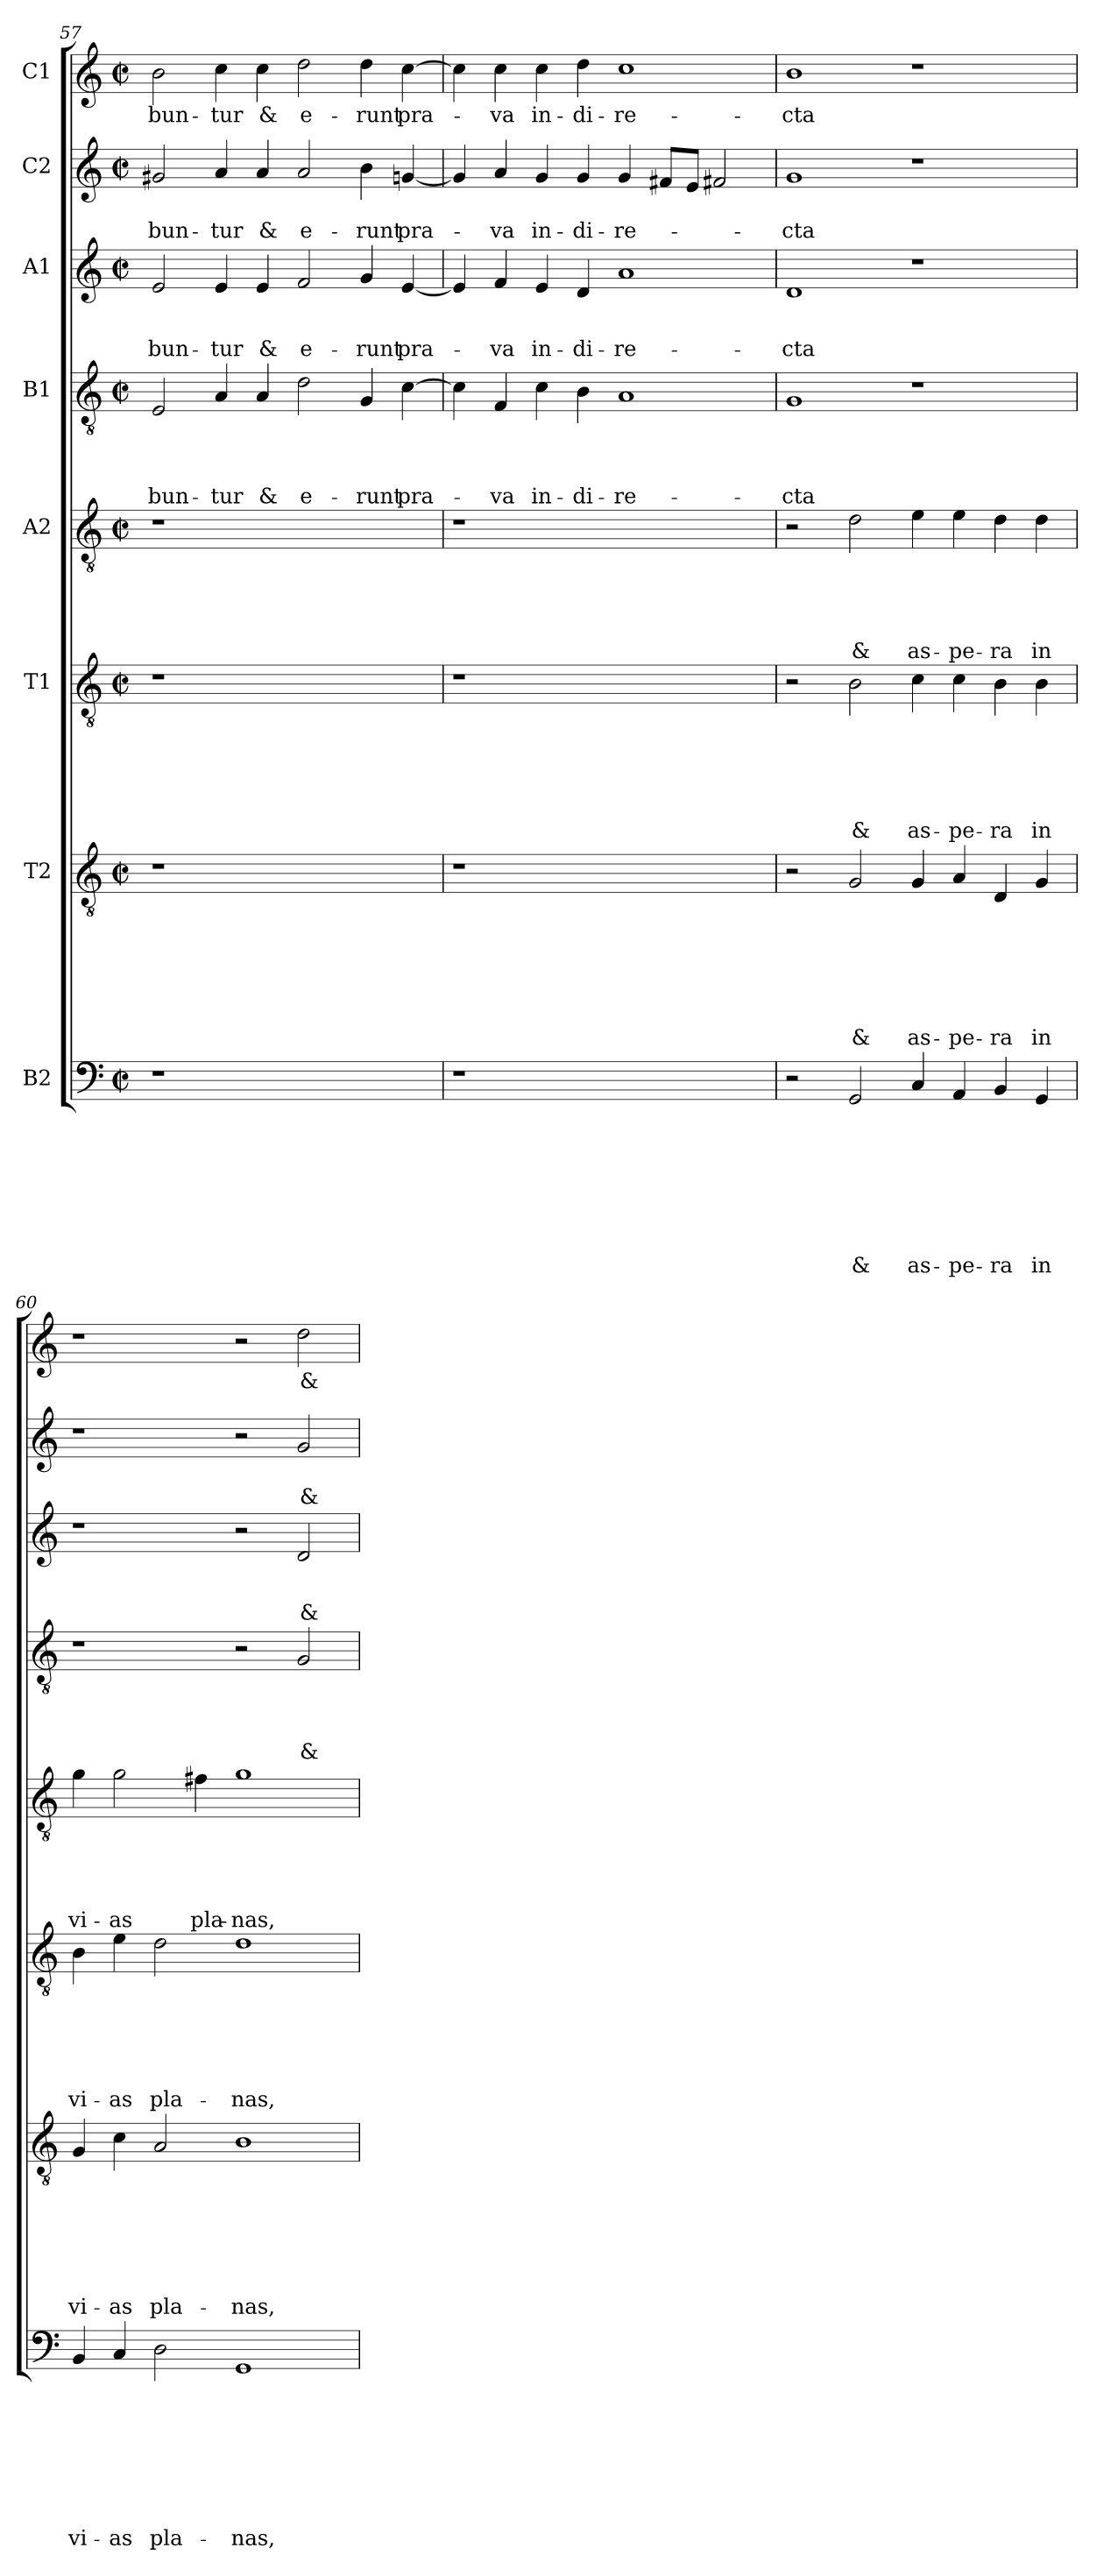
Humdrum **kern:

**kern	**text	**text	**text	**text	**text	**text	**text	**text	**kern	**text	**text	**text	**text	**text	**text	**text	**kern	**text	**text	**text	**text	**text	**text	**kern	**text	**text	**text	**text	**text	**kern	**text	**text	**text	**text	**kern	**text	**text	**text	**kern	**text	**text	**kern	**text
*part8	*part8	*part8	*part8	*part8	*part8	*part8	*part8	*part8	*part7	*part7	*part7	*part7	*part7	*part7	*part7	*part7	*part6	*part6	*part6	*part6	*part6	*part6	*part6	*part5	*part5	*part5	*part5	*part5	*part5	*part4	*part4	*part4	*part4	*part4	*part3	*part3	*part3	*part3	*part2	*part2	*part2	*part1	*part1
*staff8	*staff8	*staff8	*staff8	*staff8	*staff8	*staff8	*staff8	*staff8	*staff7	*staff7	*staff7	*staff7	*staff7	*staff7	*staff7	*staff7	*staff6	*staff6	*staff6	*staff6	*staff6	*staff6	*staff6	*staff5	*staff5	*staff5	*staff5	*staff5	*staff5	*staff4	*staff4	*staff4	*staff4	*staff4	*staff3	*staff3	*staff3	*staff3	*staff2	*staff2	*staff2	*staff1	*staff1
*I"B2	*	*	*	*	*	*	*	*	*I"T2	*	*	*	*	*	*	*	*I"T1	*	*	*	*	*	*	*I"A2	*	*	*	*	*	*I"B1	*	*	*	*	*I"A1	*	*	*	*I"C2	*	*	*I"C1	*
*clefF4	*	*	*	*	*	*	*	*	*clefGv2	*	*	*	*	*	*	*	*clefGv2	*	*	*	*	*	*	*clefGv2	*	*	*	*	*	*clefGv2	*	*	*	*	*clefG2	*	*	*	*clefG2	*	*	*clefG2	*
*k[]	*	*	*	*	*	*	*	*	*k[]	*	*	*	*	*	*	*	*k[]	*	*	*	*	*	*	*k[]	*	*	*	*	*	*k[]	*	*	*	*	*k[]	*	*	*	*k[]	*	*	*k[]	*
*C:	*	*	*	*	*	*	*	*	*C:	*	*	*	*	*	*	*	*C:	*	*	*	*	*	*	*C:	*	*	*	*	*	*C:	*	*	*	*	*C:	*	*	*	*C:	*	*	*C:	*
*M2/2	*	*	*	*	*	*	*	*	*M2/2	*	*	*	*	*	*	*	*M2/2	*	*	*	*	*	*	*M2/2	*	*	*	*	*	*M2/2	*	*	*	*	*M2/2	*	*	*	*M2/2	*	*	*M2/2	*
*met(c|)	*	*	*	*	*	*	*	*	*met(c|)	*	*	*	*	*	*	*	*met(c|)	*	*	*	*	*	*	*met(c|)	*	*	*	*	*	*met(c|)	*	*	*	*	*met(c|)	*	*	*	*met(c|)	*	*	*met(c|)	*
=57	=57	=57	=57	=57	=57	=57	=57	=57	=57	=57	=57	=57	=57	=57	=57	=57	=57	=57	=57	=57	=57	=57	=57	=57	=57	=57	=57	=57	=57	=57	=57	=57	=57	=57	=57	=57	=57	=57	=57	=57	=57	=57	=57
!	!	!	!	!	!	!	!	!	!	!	!	!	!	!	!	!	!	!	!	!	!	!	!	!	!	!	!	!	!	!	!	!	!	!LO:LY:b	!	!	!	!LO:LY:b	!	!	!LO:LY:b	!	!LO:LY:b
1r	.	.	.	.	.	.	.	.	1r	.	.	.	.	.	.	.	1r	.	.	.	.	.	.	1r	.	.	.	.	.	2E/	.	.	.	-bun-	2e/	.	.	-bun-	2g#X/	.	-bun-	2b\	-bun-
!	!	!	!	!	!	!	!	!	!	!	!	!	!	!	!	!	!	!	!	!	!	!	!	!	!	!	!	!	!	!	!	!	!	!LO:LY:b	!	!	!	!LO:LY:b	!	!	!LO:LY:b	!	!LO:LY:b
.	.	.	.	.	.	.	.	.	.	.	.	.	.	.	.	.	.	.	.	.	.	.	.	.	.	.	.	.	.	4A/	.	.	.	-tur	4e/	.	.	-tur	4a/	.	-tur	4cc\	-tur
!	!	!	!	!	!	!	!	!	!	!	!	!	!	!	!	!	!	!	!	!	!	!	!	!	!	!	!	!	!	!	!	!	!	!LO:LY:b	!	!	!	!LO:LY:b	!	!	!LO:LY:b	!	!LO:LY:b
.	.	.	.	.	.	.	.	.	.	.	.	.	.	.	.	.	.	.	.	.	.	.	.	.	.	.	.	.	.	4A/	.	.	.	&	4e/	.	.	&	4a/	.	&	4cc\	&
!	!	!	!	!	!	!	!	!	!	!	!	!	!	!	!	!	!	!	!	!	!	!	!	!	!	!	!	!	!	!	!	!	!	!LO:LY:b	!	!	!	!LO:LY:b	!	!	!LO:LY:b	!	!LO:LY:b
1ryy	.	.	.	.	.	.	.	.	1ryy	.	.	.	.	.	.	.	1ryy	.	.	.	.	.	.	1ryy	.	.	.	.	.	2d\	.	.	.	e-	2f/	.	.	e-	2a/	.	e-	2dd\	e-
!	!	!	!	!	!	!	!	!	!	!	!	!	!	!	!	!	!	!	!	!	!	!	!	!	!	!	!	!	!	!	!	!	!	!LO:LY:b	!	!	!	!LO:LY:b	!	!	!LO:LY:b	!	!LO:LY:b
.	.	.	.	.	.	.	.	.	.	.	.	.	.	.	.	.	.	.	.	.	.	.	.	.	.	.	.	.	.	4G/	.	.	.	-runt	4g/	.	.	-runt	4b\	.	-runt	4dd\	-runt
!	!	!	!	!	!	!	!	!	!	!	!	!	!	!	!	!	!	!	!	!	!	!	!	!	!	!	!	!	!	!	!	!	!	!LO:LY:b	!	!	!	!LO:LY:b	!	!	!LO:LY:b	!	!LO:LY:b
.	.	.	.	.	.	.	.	.	.	.	.	.	.	.	.	.	.	.	.	.	.	.	.	.	.	.	.	.	.	[4c\	.	.	.	pra-	[4e/	.	.	pra-	[4gn/	.	pra-	[4cc\	pra-
!!LO:PB:g=z
=58	=58	=58	=58	=58	=58	=58	=58	=58	=58	=58	=58	=58	=58	=58	=58	=58	=58	=58	=58	=58	=58	=58	=58	=58	=58	=58	=58	=58	=58	=58	=58	=58	=58	=58	=58	=58	=58	=58	=58	=58	=58	=58	=58
1r	.	.	.	.	.	.	.	.	1r	.	.	.	.	.	.	.	1r	.	.	.	.	.	.	1r	.	.	.	.	.	4c\]	.	.	.	.	4e/]	.	.	.	4g/]	.	.	4cc\]	.
!	!	!	!	!	!	!	!	!	!	!	!	!	!	!	!	!	!	!	!	!	!	!	!	!	!	!	!	!	!	!	!	!	!	!LO:LY:b	!	!	!	!LO:LY:b	!	!	!LO:LY:b	!	!LO:LY:b
.	.	.	.	.	.	.	.	.	.	.	.	.	.	.	.	.	.	.	.	.	.	.	.	.	.	.	.	.	.	4F/	.	.	.	-va	4f/	.	.	-va	4a/	.	-va	4cc\	-va
!	!	!	!	!	!	!	!	!	!	!	!	!	!	!	!	!	!	!	!	!	!	!	!	!	!	!	!	!	!	!	!	!	!	!LO:LY:b	!	!	!	!LO:LY:b	!	!	!LO:LY:b	!	!LO:LY:b
.	.	.	.	.	.	.	.	.	.	.	.	.	.	.	.	.	.	.	.	.	.	.	.	.	.	.	.	.	.	4c\	.	.	.	in-	4e/	.	.	in-	4g/	.	in-	4cc\	in-
!	!	!	!	!	!	!	!	!	!	!	!	!	!	!	!	!	!	!	!	!	!	!	!	!	!	!	!	!	!	!	!	!	!	!LO:LY:b	!	!	!	!LO:LY:b	!	!	!LO:LY:b	!	!LO:LY:b
.	.	.	.	.	.	.	.	.	.	.	.	.	.	.	.	.	.	.	.	.	.	.	.	.	.	.	.	.	.	4B\	.	.	.	-di-	4d/	.	.	-di-	4g/	.	-di-	4dd\	-di-
!	!	!	!	!	!	!	!	!	!	!	!	!	!	!	!	!	!	!	!	!	!	!	!	!	!	!	!	!	!	!	!	!	!	!LO:LY:b	!	!	!	!LO:LY:b	!	!	!LO:LY:b	!	!LO:LY:b
1ryy	.	.	.	.	.	.	.	.	1ryy	.	.	.	.	.	.	.	1ryy	.	.	.	.	.	.	1ryy	.	.	.	.	.	1A	.	.	.	-re-	1a	.	.	-re-	4g/	.	-re-	1cc	-re-
.	.	.	.	.	.	.	.	.	.	.	.	.	.	.	.	.	.	.	.	.	.	.	.	.	.	.	.	.	.	.	.	.	.	.	.	.	.	.	8f#/L	.	.	.	.
.	.	.	.	.	.	.	.	.	.	.	.	.	.	.	.	.	.	.	.	.	.	.	.	.	.	.	.	.	.	.	.	.	.	.	.	.	.	.	8e/J	.	.	.	.
.	.	.	.	.	.	.	.	.	.	.	.	.	.	.	.	.	.	.	.	.	.	.	.	.	.	.	.	.	.	.	.	.	.	.	.	.	.	.	2f#X/	.	.	.	.
=59	=59	=59	=59	=59	=59	=59	=59	=59	=59	=59	=59	=59	=59	=59	=59	=59	=59	=59	=59	=59	=59	=59	=59	=59	=59	=59	=59	=59	=59	=59	=59	=59	=59	=59	=59	=59	=59	=59	=59	=59	=59	=59	=59
!	!	!	!	!	!	!	!	!	!	!	!	!	!	!	!	!	!	!	!	!	!	!	!	!	!	!	!	!	!	!	!	!	!	!LO:LY:b	!	!	!	!LO:LY:b	!	!	!LO:LY:b	!	!LO:LY:b
2r	.	.	.	.	.	.	.	.	2r	.	.	.	.	.	.	.	2r	.	.	.	.	.	.	2r	.	.	.	.	.	1G	.	.	.	-cta	1d	.	.	-cta	1g	.	-cta	1b	-cta
!	!	!	!	!	!	!	!	!LO:LY:b	!	!	!	!	!	!	!	!LO:LY:b	!	!	!	!	!	!	!LO:LY:b	!	!	!	!	!	!LO:LY:b	!	!	!	!	!	!	!	!	!	!	!	!	!	!
2GG/	.	.	.	.	.	.	.	&	2G/	.	.	.	.	.	.	&	2B\	.	.	.	.	.	&	2d\	.	.	.	.	&	.	.	.	.	.	.	.	.	.	.	.	.	.	.
!	!	!	!	!	!	!	!	!LO:LY:b	!	!	!	!	!	!	!	!LO:LY:b	!	!	!	!	!	!	!LO:LY:b	!	!	!	!	!	!LO:LY:b	!	!	!	!	!	!	!	!	!	!	!	!	!	!
4C/	.	.	.	.	.	.	.	as-	4G/	.	.	.	.	.	.	as-	4c\	.	.	.	.	.	as-	4e\	.	.	.	.	as-	1r	.	.	.	.	1r	.	.	.	1r	.	.	1r	.
!	!	!	!	!	!	!	!	!LO:LY:b	!	!	!	!	!	!	!	!LO:LY:b	!	!	!	!	!	!	!LO:LY:b	!	!	!	!	!	!LO:LY:b	!	!	!	!	!	!	!	!	!	!	!	!	!	!
4AA/	.	.	.	.	.	.	.	-pe-	4A/	.	.	.	.	.	.	-pe-	4c\	.	.	.	.	.	-pe-	4e\	.	.	.	.	-pe-	.	.	.	.	.	.	.	.	.	.	.	.	.	.
!	!	!	!	!	!	!	!	!LO:LY:b	!	!	!	!	!	!	!	!LO:LY:b	!	!	!	!	!	!	!LO:LY:b	!	!	!	!	!	!LO:LY:b	!	!	!	!	!	!	!	!	!	!	!	!	!	!
4BB/	.	.	.	.	.	.	.	-ra	4D/	.	.	.	.	.	.	-ra	4B\	.	.	.	.	.	-ra	4d\	.	.	.	.	-ra	.	.	.	.	.	.	.	.	.	.	.	.	.	.
!	!	!	!	!	!	!	!	!LO:LY:b	!	!	!	!	!	!	!	!LO:LY:b	!	!	!	!	!	!	!LO:LY:b	!	!	!	!	!	!LO:LY:b	!	!	!	!	!	!	!	!	!	!	!	!	!	!
4GG/	.	.	.	.	.	.	.	in	4G/	.	.	.	.	.	.	in	4B\	.	.	.	.	.	in	4d\	.	.	.	.	in	.	.	.	.	.	.	.	.	.	.	.	.	.	.
=60	=60	=60	=60	=60	=60	=60	=60	=60	=60	=60	=60	=60	=60	=60	=60	=60	=60	=60	=60	=60	=60	=60	=60	=60	=60	=60	=60	=60	=60	=60	=60	=60	=60	=60	=60	=60	=60	=60	=60	=60	=60	=60	=60
!	!	!	!	!	!	!	!	!LO:LY:b	!	!	!	!	!	!	!	!LO:LY:b	!	!	!	!	!	!	!LO:LY:b	!	!	!	!	!	!LO:LY:b	!	!	!	!	!	!	!	!	!	!	!	!	!	!
4BB/	.	.	.	.	.	.	.	vi-	4G/	.	.	.	.	.	.	vi-	4B\	.	.	.	.	.	vi-	4g\	.	.	.	.	vi-	1r	.	.	.	.	1r	.	.	.	1r	.	.	1r	.
!	!	!	!	!	!	!	!	!LO:LY:b	!	!	!	!	!	!	!	!LO:LY:b	!	!	!	!	!	!	!LO:LY:b	!	!	!	!	!	!LO:LY:b	!	!	!	!	!	!	!	!	!	!	!	!	!	!
4C/	.	.	.	.	.	.	.	-as	4c\	.	.	.	.	.	.	-as	4e\	.	.	.	.	.	-as	2g\	.	.	.	.	-as	.	.	.	.	.	.	.	.	.	.	.	.	.	.
!	!	!	!	!	!	!	!	!LO:LY:b	!	!	!	!	!	!	!	!LO:LY:b	!	!	!	!	!	!	!LO:LY:b	!	!	!	!	!	!	!	!	!	!	!	!	!	!	!	!	!	!	!	!
2D\	.	.	.	.	.	.	.	pla-	2A/	.	.	.	.	.	.	pla-	2d\	.	.	.	.	.	pla-	.	.	.	.	.	.	.	.	.	.	.	.	.	.	.	.	.	.	.	.
!	!	!	!	!	!	!	!	!	!	!	!	!	!	!	!	!	!	!	!	!	!	!	!	!	!	!	!	!	!LO:LY:b	!	!	!	!	!	!	!	!	!	!	!	!	!	!
.	.	.	.	.	.	.	.	.	.	.	.	.	.	.	.	.	.	.	.	.	.	.	.	4f#X\	.	.	.	.	pla-	.	.	.	.	.	.	.	.	.	.	.	.	.	.
!	!	!	!	!	!	!	!	!LO:LY:b	!	!	!	!	!	!	!	!LO:LY:b	!	!	!	!	!	!	!LO:LY:b	!	!	!	!	!	!LO:LY:b	!	!	!	!	!	!	!	!	!	!	!	!	!	!
1GG	.	.	.	.	.	.	.	-nas,	1B	.	.	.	.	.	.	-nas,	1d	.	.	.	.	.	-nas,	1g	.	.	.	.	-nas,	2r	.	.	.	.	2r	.	.	.	2r	.	.	2r	.
!	!	!	!	!	!	!	!	!	!	!	!	!	!	!	!	!	!	!	!	!	!	!	!	!	!	!	!	!	!	!	!	!	!	!LO:LY:b	!	!	!	!LO:LY:b	!	!	!LO:LY:b	!	!LO:LY:b
.	.	.	.	.	.	.	.	.	.	.	.	.	.	.	.	.	.	.	.	.	.	.	.	.	.	.	.	.	.	2G/	.	.	.	&	2d/	.	.	&	2g/	.	&	2dd\	&
=	=	=	=	=	=	=	=	=	=	=	=	=	=	=	=	=	=	=	=	=	=	=	=	=	=	=	=	=	=	=	=	=	=	=	=	=	=	=	=	=	=	=	=
*-	*-	*-	*-	*-	*-	*-	*-	*-	*-	*-	*-	*-	*-	*-	*-	*-	*-	*-	*-	*-	*-	*-	*-	*-	*-	*-	*-	*-	*-	*-	*-	*-	*-	*-	*-	*-	*-	*-	*-	*-	*-	*-	*-
